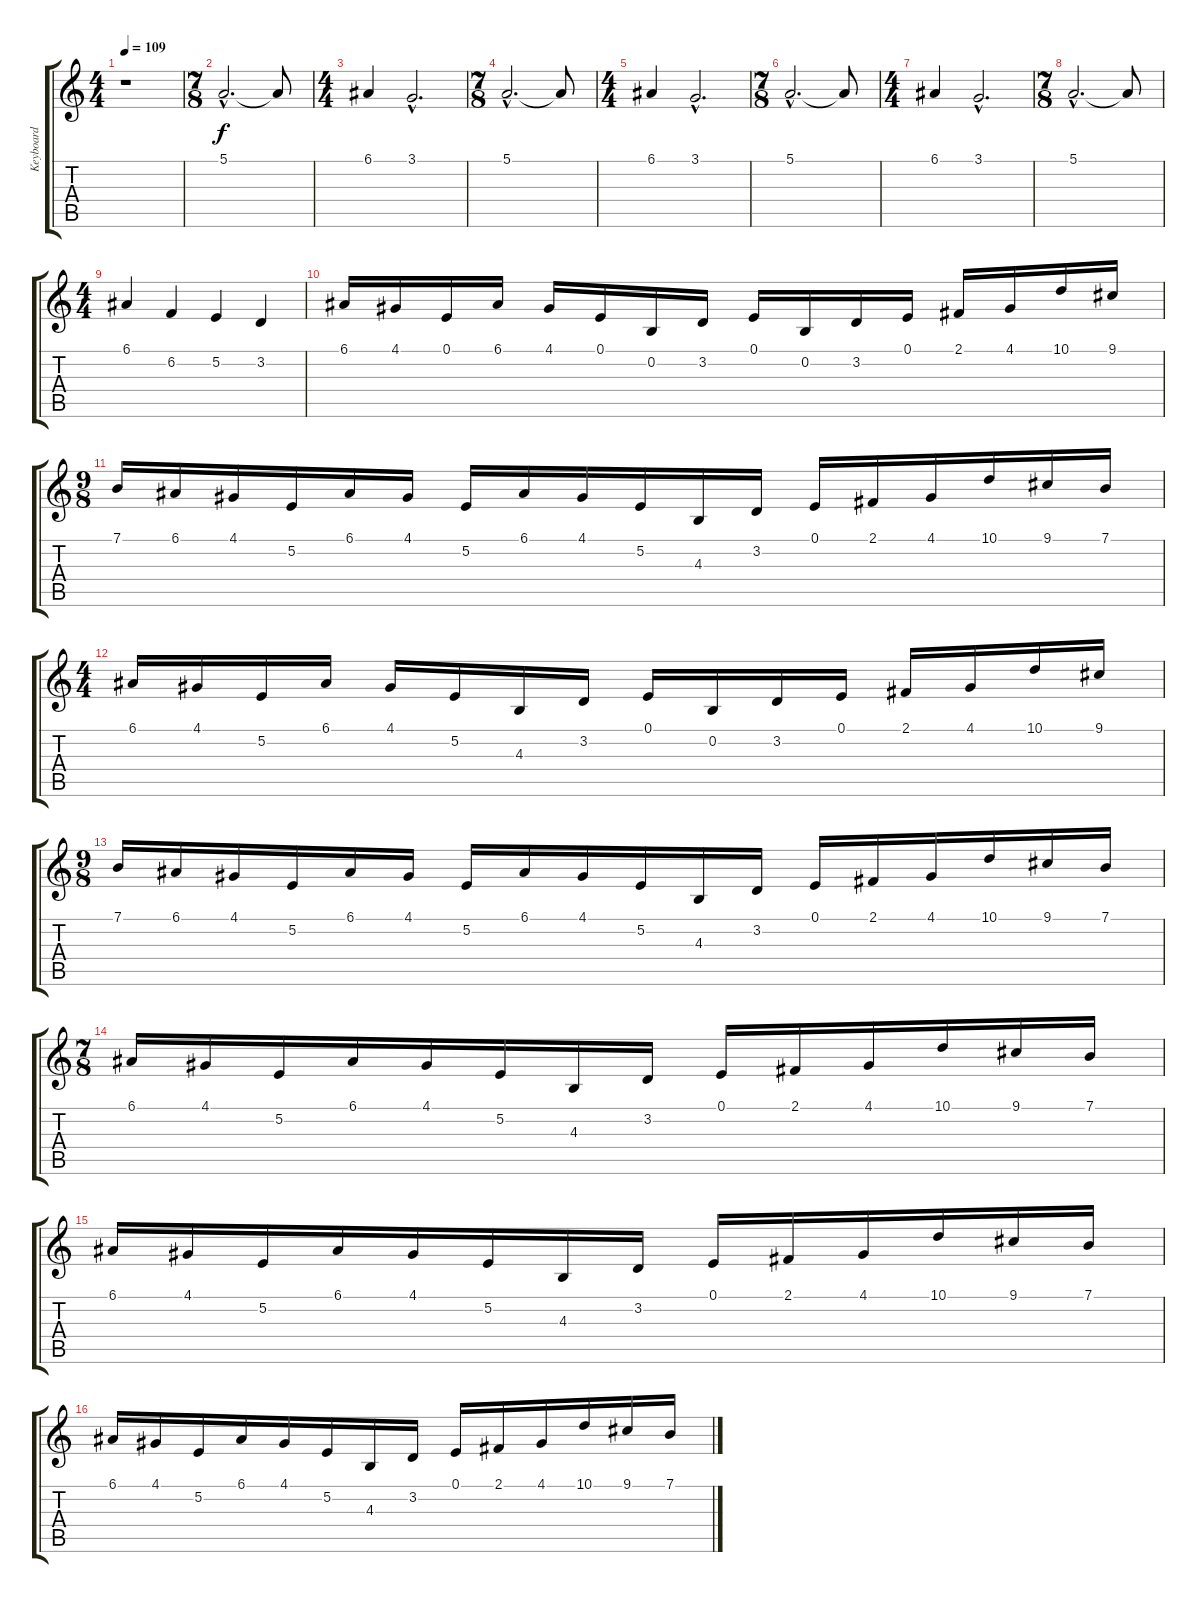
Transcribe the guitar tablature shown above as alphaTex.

\track ("Keyboard" "Keyboard") {instrument lead2sawtooth}
\staff {score tabs}
\tuning (E4 B3 G3 D3 A2 E2) {hide}
\ts (4 4)
\tempo 109
\clef g2
\ks c
r.1{dy f} |
\ts (7 8)
5.1{hac}.2{d volume 14 balance 8 instrument synthstrings1} 5.1{t}.8 |
\ts (4 4)
6.1.4 3.1{hac}.2{d} |
\ts (7 8)
5.1{hac}.2{d} 5.1{t}.8 |
\ts (4 4)
6.1.4 3.1{hac}.2{d} |
\ts (7 8)
5.1{hac}.2{d} 5.1{t}.8 |
\ts (4 4)
6.1.4 3.1{hac}.2{d} |
\ts (7 8)
5.1{hac}.2{d} 5.1{t}.8 |
\ts (4 4)
6.1.4 6.2.4 5.2.4 3.2.4 |
6.1.16{volume 12 balance 8 instrument acousticgrandpiano} 4.1.16 0.1.16 6.1.16 4.1.16 0.1.16 0.2.16 3.2.16 0.1.16 0.2.16 3.2.16 0.1.16 2.1.16 4.1.16 10.1.16 9.1.16 |
\ts (9 8)
7.1.16 6.1.16 4.1.16 5.2.16 6.1.16 4.1.16 5.2.16 6.1.16 4.1.16 5.2.16 4.3.16 3.2.16 0.1.16 2.1.16 4.1.16 10.1.16 9.1.16 7.1.16 |
\ts (4 4)
6.1.16 4.1.16 5.2.16 6.1.16 4.1.16 5.2.16 4.3.16 3.2.16 0.1.16 0.2.16 3.2.16 0.1.16 2.1.16 4.1.16 10.1.16 9.1.16 |
\ts (9 8)
7.1.16 6.1.16 4.1.16 5.2.16 6.1.16 4.1.16 5.2.16 6.1.16 4.1.16 5.2.16 4.3.16 3.2.16 0.1.16 2.1.16 4.1.16 10.1.16 9.1.16 7.1.16 |
\ts (7 8)
6.1.16 4.1.16 5.2.16 6.1.16 4.1.16 5.2.16 4.3.16 3.2.16 0.1.16 2.1.16 4.1.16 10.1.16 9.1.16 7.1.16 |
6.1.16 4.1.16 5.2.16 6.1.16 4.1.16 5.2.16 4.3.16 3.2.16 0.1.16 2.1.16 4.1.16 10.1.16 9.1.16 7.1.16 |
6.1.16 4.1.16 5.2.16 6.1.16 4.1.16 5.2.16 4.3.16 3.2.16 0.1.16 2.1.16 4.1.16 10.1.16 9.1.16 7.1.16
